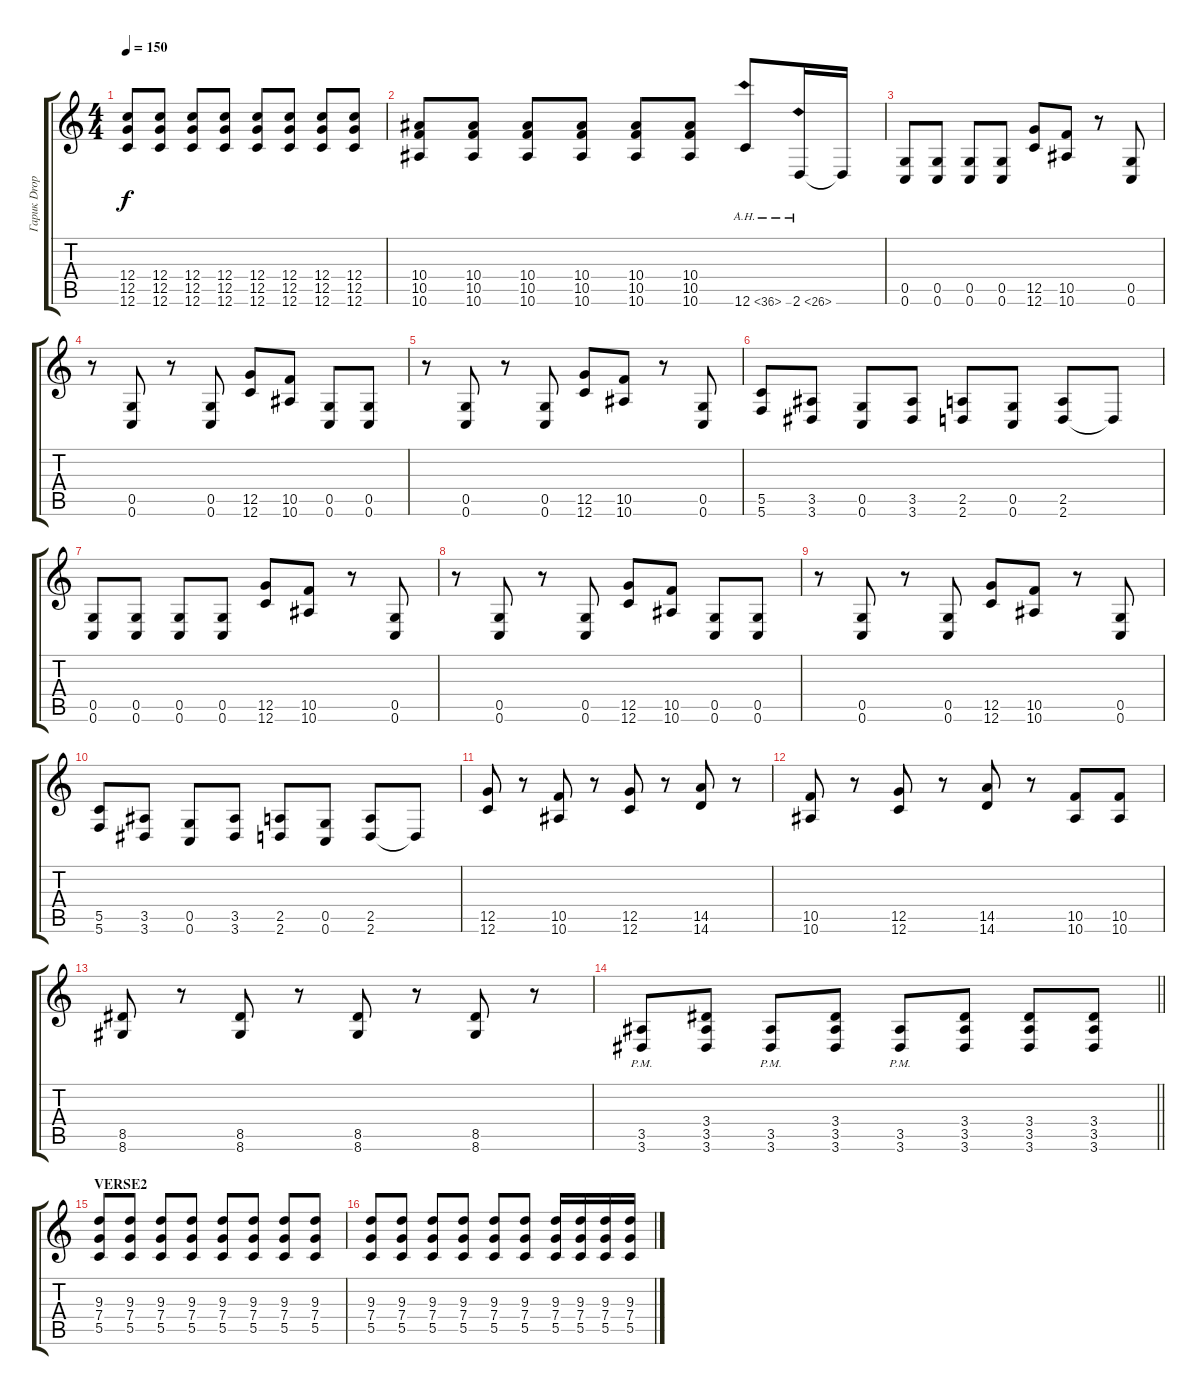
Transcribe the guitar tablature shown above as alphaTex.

\track ("Гарик Dropped C" "Гарик Drop") {instrument distortionguitar}
\staff {score tabs}
\tuning (D4 A3 F3 C3 G2 C2) {hide}
\ts (4 4)
\tempo 150
\clef g2
\ks c
(12.4 12.5 12.6).8{dy f} (12.4 12.5 12.6).8 (12.4 12.5 12.6).8 (12.4 12.5 12.6).8 (12.4 12.5 12.6).8 (12.4 12.5 12.6).8 (12.4 12.5 12.6).8 (12.4 12.5 12.6).8 |
(10.4 10.5 10.6).8 (10.4 10.5 10.6).8 (10.4 10.5 10.6).8 (10.4 10.5 10.6).8 (10.4 10.5 10.6).8 (10.4 10.5 10.6).8 12.6{ah 24}.8{instrument overdrivenguitar} 2.6{ah 24}.16 2.6{t}.16 |
(0.5 0.6).8 (0.5 0.6).8 (0.5 0.6).8 (0.5 0.6).8 (12.5 12.6).8 (10.5 10.6).8 r.8 (0.5 0.6).8 |
r.8 (0.5 0.6).8 r.8 (0.5 0.6).8 (12.5 12.6).8 (10.5 10.6).8 (0.5 0.6).8 (0.5 0.6).8 |
r.8 (0.5 0.6).8 r.8 (0.5 0.6).8 (12.5 12.6).8 (10.5 10.6).8 r.8 (0.5 0.6).8 |
(5.5 5.6).8 (3.5 3.6).8 (0.5 0.6).8 (3.5 3.6).8 (2.5 2.6).8 (0.5 0.6).8 (2.5 2.6).8 2.6{t}.8 |
(0.5 0.6).8 (0.5 0.6).8 (0.5 0.6).8 (0.5 0.6).8 (12.5 12.6).8 (10.5 10.6).8 r.8 (0.5 0.6).8 |
r.8 (0.5 0.6).8 r.8 (0.5 0.6).8 (12.5 12.6).8 (10.5 10.6).8 (0.5 0.6).8 (0.5 0.6).8 |
r.8 (0.5 0.6).8 r.8 (0.5 0.6).8 (12.5 12.6).8 (10.5 10.6).8 r.8 (0.5 0.6).8 |
(5.5 5.6).8 (3.5 3.6).8 (0.5 0.6).8 (3.5 3.6).8 (2.5 2.6).8 (0.5 0.6).8 (2.5 2.6).8 2.6{t}.8 |
(12.5 12.6).8 r.8 (10.5 10.6).8 r.8 (12.5 12.6).8 r.8 (14.5 14.6).8 r.8 |
(10.5 10.6).8 r.8 (12.5 12.6).8 r.8 (14.5 14.6).8 r.8 (10.5 10.6).8 (10.5 10.6).8 |
(8.5 8.6).8 r.8 (8.5 8.6).8 r.8 (8.5 8.6).8 r.8 (8.5 8.6).8 r.8 |
\barLineRight lightlight
(3.5{pm} 3.6).8 (3.4 3.5 3.6).8 (3.5{pm} 3.6).8 (3.4 3.5 3.6).8 (3.5{pm} 3.6).8 (3.4 3.5 3.6).8 (3.4 3.5 3.6).8 (3.4 3.5 3.6).8 |
\section ("" "VERSE2")
(9.3 7.4 5.5).8 (9.3 7.4 5.5).8 (9.3 7.4 5.5).8 (9.3 7.4 5.5).8 (9.3 7.4 5.5).8 (9.3 7.4 5.5).8 (9.3 7.4 5.5).8 (9.3 7.4 5.5).8 |
(9.3 7.4 5.5).8 (9.3 7.4 5.5).8 (9.3 7.4 5.5).8 (9.3 7.4 5.5).8 (9.3 7.4 5.5).8 (9.3 7.4 5.5).8 (9.3 7.4 5.5).16 (9.3 7.4 5.5).16 (9.3 7.4 5.5).16 (9.3 7.4 5.5).16
